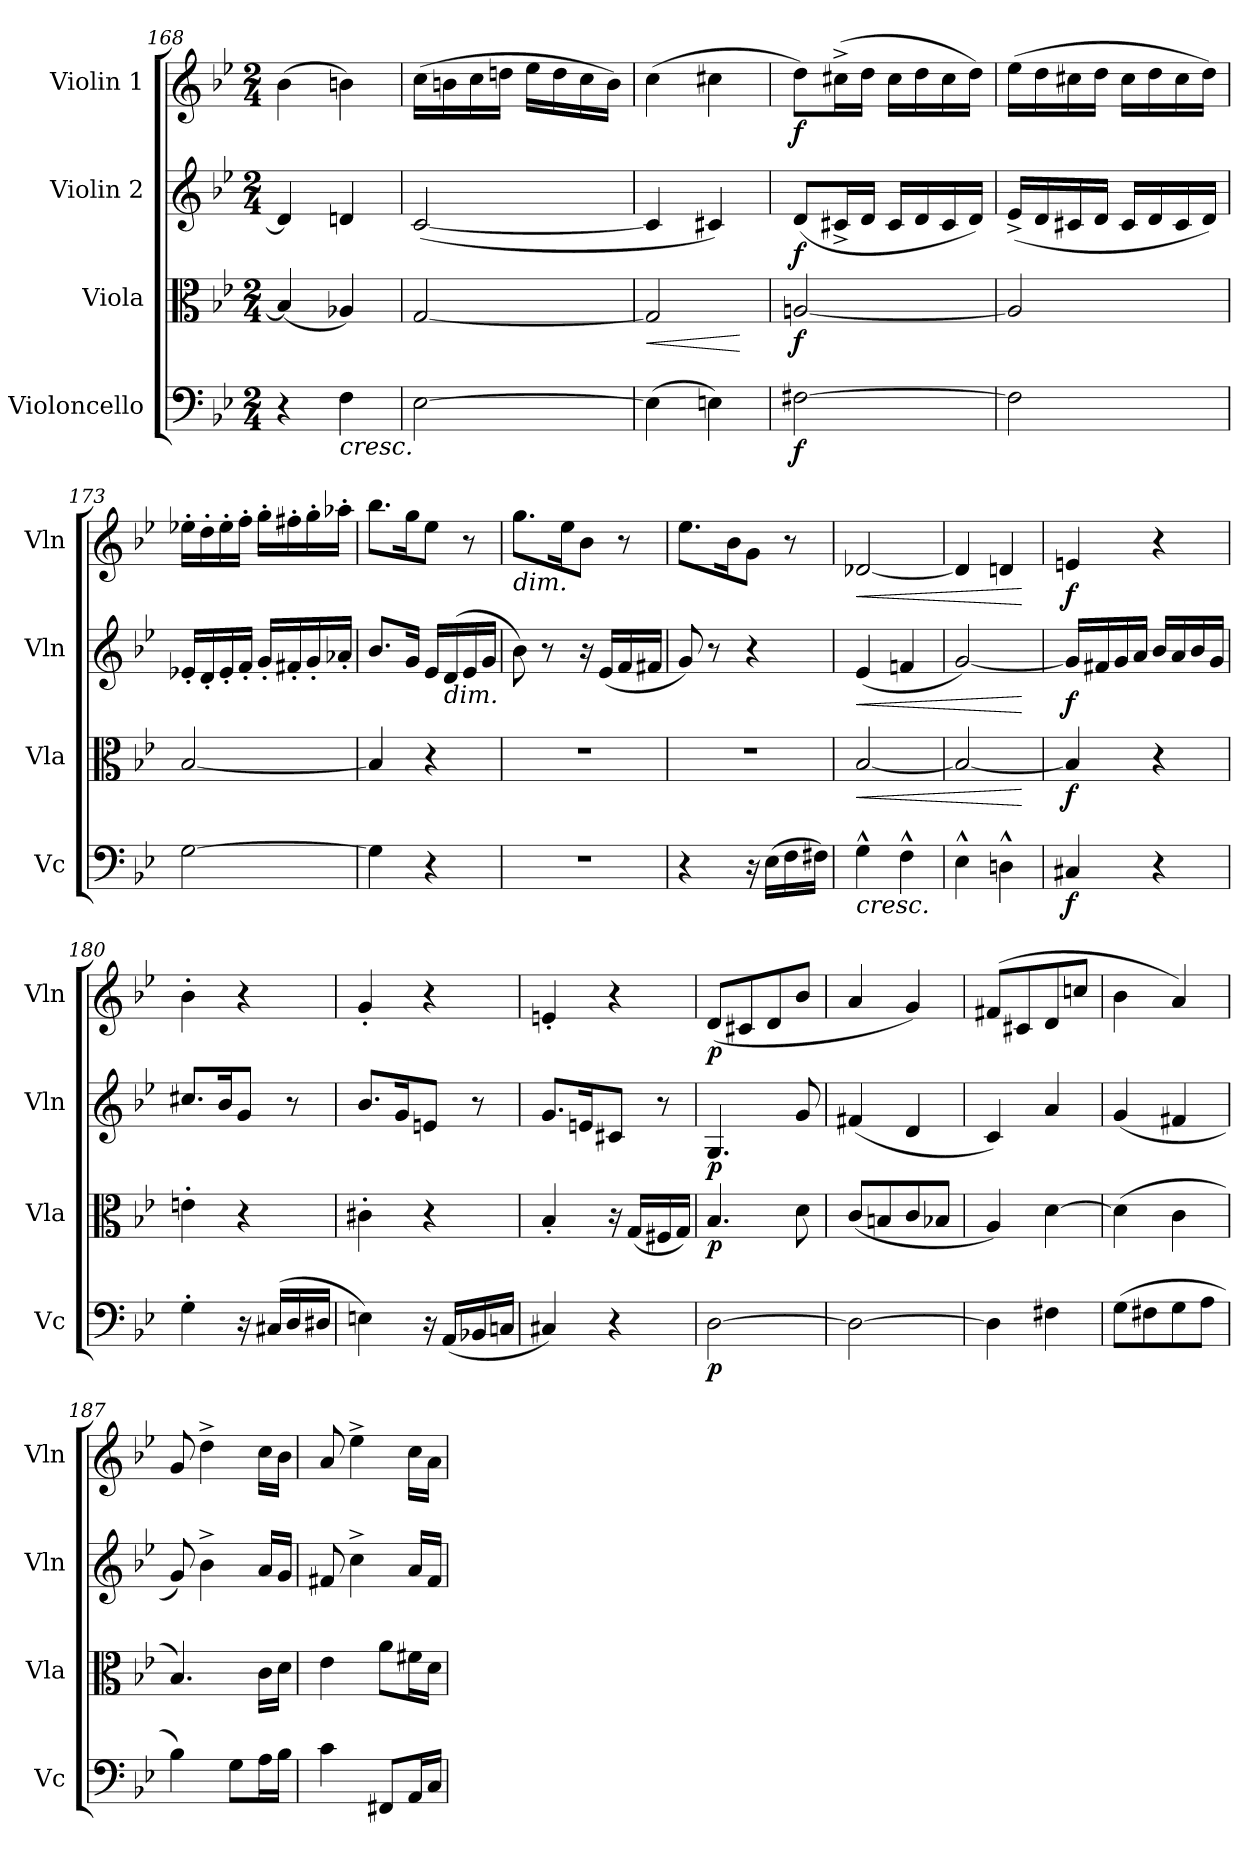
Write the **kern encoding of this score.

**kern	**dynam	**kern	**dynam	**kern	**dynam	**kern	**dynam
*part4	*part4	*part3	*part3	*part2	*part2	*part1	*part1
*staff4	*staff4	*staff3	*staff3	*staff2	*staff2	*staff1	*staff1
*I"Violoncello	*	*I"Viola	*	*I"Violin 2	*	*I"Violin 1	*
*I'Vc	*	*I'Vla	*	*I'Vln	*	*I'Vln	*
*clefF4	*	*clefC3	*	*clefG2	*	*clefG2	*
*k[b-e-]	*	*k[b-e-]	*	*k[b-e-]	*	*k[b-e-]	*
*M2/4	*	*M2/4	*	*M2/4	*	*M2/4	*
=168	=168	=168	=168	=168	=168	=168	=168
4r	.	(4B-/]	.	4d-/]	.	(4b-\	.
!LO:TX:b:i:t=cresc.	!	!	!	!	!	!	!
4F\	.	4A-X/)	.	4dn/	.	4bn\)	.
=169	=169	=169	=169	=169	=169	=169	=169
[2E-\	.	[2G/	.	([2c/	.	(16cc\LL	.
.	.	.	.	.	.	16bn\	.
.	.	.	.	.	.	16cc\	.
.	.	.	.	.	.	16ddn\JJ	.
.	.	.	.	.	.	16ee-\LL	.
.	.	.	.	.	.	16dd\	.
.	.	.	.	.	.	16cc\	.
.	.	.	.	.	.	16b\JJ)	.
=170	=170	=170	=170	=170	=170	=170	=170
!	!	!	!LO:HP:b	!	!	!	!
(4E-\]	.	2G/]	<	4c/]	.	(4cc\	.
4En\)	.	.	.	4c#X/)	.	4cc#X\	.
.	.	.	[	.	.	.	.
!!LO:LB:g=z
=171	=171	=171	=171	=171	=171	=171	=171
!	!LO:DY:b	!	!LO:DY:b	!	!LO:DY:b	!	!LO:DY:b
[2F#X\	f	[2An/	f	(8d/L	f	8dd\L)	f
.	.	.	.	16c#X^/L	.	(16cc#X^\L	.
.	.	.	.	16d/JJ	.	16dd\JJ	.
.	.	.	.	16c#/LL	.	16cc#\LL	.
.	.	.	.	16d/	.	16dd\	.
.	.	.	.	16c#/	.	16cc#\	.
.	.	.	.	16d/JJ)	.	16dd\JJ)	.
=172	=172	=172	=172	=172	=172	=172	=172
2F#\]	.	2A/]	.	(16e-^/LL	.	(16ee-\LL	.
.	.	.	.	16d/	.	16dd\	.
.	.	.	.	16c#X/	.	16cc#X\	.
.	.	.	.	16d/JJ	.	16dd\JJ	.
.	.	.	.	16c#/LL	.	16cc#\LL	.
.	.	.	.	16d/	.	16dd\	.
.	.	.	.	16c#/	.	16cc#\	.
.	.	.	.	16d/JJ)	.	16dd\JJ)	.
=173	=173	=173	=173	=173	=173	=173	=173
[2G\	.	[2B-/	.	16e-X'/LL	.	16ee-X'\LL	.
.	.	.	.	16d'/	.	16dd'\	.
.	.	.	.	16e-'/	.	16ee-'\	.
.	.	.	.	16f'/JJ	.	16ff'\JJ	.
.	.	.	.	16g'/LL	.	16gg'\LL	.
.	.	.	.	16f#X'/	.	16ff#X'\	.
.	.	.	.	16g'/	.	16gg'\	.
.	.	.	.	16a-X'/JJ	.	16aa-X'\JJ	.
=174	=174	=174	=174	=174	=174	=174	=174
4G\]	.	4B-/]	.	8.b-/L	.	8.bb-\L	.
.	.	.	.	16g/Jk	.	16gg\K	.
4r	.	4r	.	16e-/LL	.	8ee-\J	.
!	!	!	!	!LO:TX:b:i:t=dim.	!	!	!
.	.	.	.	(16d/	.	.	.
.	.	.	.	16e-/	.	8r	.
.	.	.	.	16g/JJ	.	.	.
=175	=175	=175	=175	=175	=175	=175	=175
!	!	!	!	!	!	!LO:TX:b:i:t=dim.	!
2r	.	2r	.	8b-\)	.	8.gg\L	.
.	.	.	.	8r	.	.	.
.	.	.	.	.	.	16ee-\K	.
.	.	.	.	16r	.	8b-\J	.
.	.	.	.	(16e-/LL	.	.	.
.	.	.	.	16f/	.	8r	.
.	.	.	.	16f#X/JJ	.	.	.
!!LO:LB:g=z
=176	=176	=176	=176	=176	=176	=176	=176
4r	.	2r	.	8g/)	.	8.ee-\L	.
.	.	.	.	8r	.	.	.
.	.	.	.	.	.	16b-\K	.
16r	.	.	.	4r	.	8g\J	.
(16E-\LL	.	.	.	.	.	.	.
16F\	.	.	.	.	.	8r	.
16F#X\JJ)	.	.	.	.	.	.	.
=177	=177	=177	=177	=177	=177	=177	=177
!LO:TX:b:i:t=cresc.	!	!	!	!	!	!	!
!	!	!	!LO:HP:b	!	!LO:HP:b	!	!LO:HP:b
4G^^\	.	[2B-/	<	(4e-/	<	[2d-X/	<
4F^^\	.	.	.	4fn/	.	.	.
=178	=178	=178	=178	=178	=178	=178	=178
4E-^^\	.	2B-/_	.	[2g/)	.	4d-/]	.
4Dn^^\	.	.	.	.	.	4dn/	.
.	.	.	[	.	[	.	[
=179	=179	=179	=179	=179	=179	=179	=179
!	!LO:DY:b	!	!LO:DY:b	!	!LO:DY:b	!	!LO:DY:b
4C#X/	f	4B-/]	f	16g/LL]	f	4en/	f
.	.	.	.	16f#X/	.	.	.
.	.	.	.	16g/	.	.	.
.	.	.	.	16a/JJ	.	.	.
4r	.	4r	.	16b-/LL	.	4r	.
.	.	.	.	16a/	.	.	.
.	.	.	.	16b-/	.	.	.
.	.	.	.	16g/JJ	.	.	.
=180	=180	=180	=180	=180	=180	=180	=180
4G'\	.	4en'\	.	8.cc#X/L	.	4b-'\	.
.	.	.	.	16b-/K	.	.	.
16r	.	4r	.	8g/J	.	4r	.
(16C#X/LL	.	.	.	.	.	.	.
16D/	.	.	.	8r	.	.	.
16D#X/JJ	.	.	.	.	.	.	.
=181	=181	=181	=181	=181	=181	=181	=181
4En\)	.	4c#X'\	.	8.b-/L	.	4g'/	.
.	.	.	.	16g/K	.	.	.
16r	.	4r	.	8en/J	.	4r	.
(16AA/LL	.	.	.	.	.	.	.
16BB-X/	.	.	.	8r	.	.	.
16Cn/JJ	.	.	.	.	.	.	.
=182	=182	=182	=182	=182	=182	=182	=182
4C#X/)	.	4B-'/	.	8.g/L	.	4en'/	.
.	.	.	.	16en/K	.	.	.
4r	.	16r	.	8c#X/J	.	4r	.
.	.	(16G/LL	.	.	.	.	.
.	.	16F#X/	.	8r	.	.	.
.	.	16G/JJ)	.	.	.	.	.
!!LO:LB:g=z
=183	=183	=183	=183	=183	=183	=183	=183
!	!LO:DY:b	!	!LO:DY:b	!	!LO:DY:b	!	!LO:DY:b
[2D\	p	4.B-/	p	4.G/	p	(8d/L	p
.	.	.	.	.	.	8c#X/	.
.	.	.	.	.	.	8d/	.
.	.	8d\	.	8g/	.	8b-/J	.
=184	=184	=184	=184	=184	=184	=184	=184
2D\_	.	(8c/L	.	(4f#X/	.	4a/	.
.	.	8Bn/	.	.	.	.	.
.	.	8c/	.	4d/	.	4g/)	.
.	.	8B-X/J	.	.	.	.	.
=185	=185	=185	=185	=185	=185	=185	=185
4D\]	.	4A/)	.	4c/)	.	(8f#X/L	.
.	.	.	.	.	.	8c#X/	.
4F#X\	.	[4d\	.	4a/	.	8d/	.
.	.	.	.	.	.	8ccn/J	.
=186	=186	=186	=186	=186	=186	=186	=186
(8G\L	.	(4d\]	.	(4g/	.	4b-\	.
8F#X\	.	.	.	.	.	.	.
8G\	.	4c\	.	4f#X/	.	4a/)	.
8A\J	.	.	.	.	.	.	.
=187	=187	=187	=187	=187	=187	=187	=187
4B-\)	.	4.B-/)	.	8g/)	.	8g/	.
.	.	.	.	4b-^\	.	4dd^\	.
8G\L	.	.	.	.	.	.	.
16A\L	.	16c\LL	.	16a/LL	.	16cc\LL	.
16B-\JJ	.	16d\JJ	.	16g/JJ	.	16b-\JJ	.
=188	=188	=188	=188	=188	=188	=188	=188
4c\	.	4e-\	.	8f#X/	.	8a/	.
.	.	.	.	4cc^\	.	4ee-^\	.
8FF#X/L	.	8a\L	.	.	.	.	.
16AA/L	.	16f#X\L	.	16a/LL	.	16cc\LL	.
16C/JJ	.	16d\JJ	.	16f#/JJ	.	16a\JJ	.
=	=	=	=	=	=	=	=
*-	*-	*-	*-	*-	*-	*-	*-
